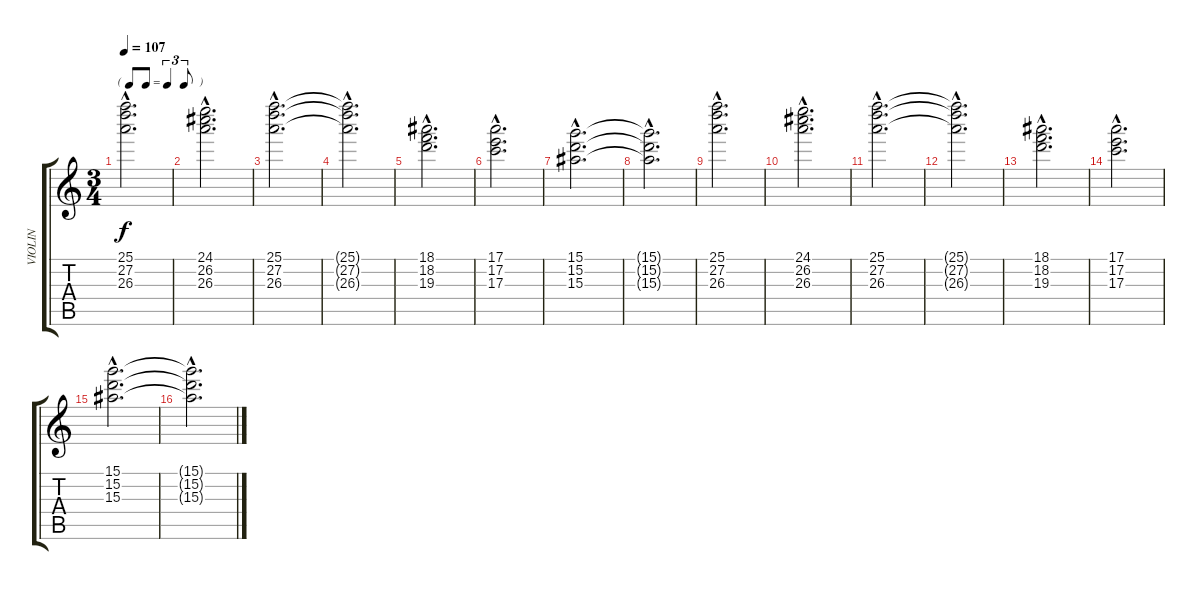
\track ("VIOLIN" "VIOLIN") {instrument electricguitarclean}
\staff {score tabs}
\tuning (E4 B3 G3 D3 A2 E2) {hide}
\ts (3 4)
\tf triplet8th
\tempo 107
\clef g2
\ks c
(25.1{hac} 27.2{hac} 26.3{hac}).2{d dy f} |
(24.1{hac} 26.2{hac} 26.3{hac}).2{d} |
(25.1{hac} 27.2{hac} 26.3{hac}).2{d} |
(25.1{hac t} 27.2{hac t} 26.3{hac t}).2{d} |
(18.1{hac} 18.2{hac} 19.3{hac}).2{d} |
(17.1{hac} 17.2{hac} 17.3{hac}).2{d} |
(15.1{hac} 15.2{hac} 15.3{hac}).2{d} |
(15.1{hac t} 15.2{hac t} 15.3{hac t}).2{d} |
(25.1{hac} 27.2{hac} 26.3{hac}).2{d} |
(24.1{hac} 26.2{hac} 26.3{hac}).2{d} |
(25.1{hac} 27.2{hac} 26.3{hac}).2{d} |
(25.1{hac t} 27.2{hac t} 26.3{hac t}).2{d} |
(18.1{hac} 18.2{hac} 19.3{hac}).2{d} |
(17.1{hac} 17.2{hac} 17.3{hac}).2{d} |
(15.1{hac} 15.2{hac} 15.3{hac}).2{d} |
(15.1{hac t} 15.2{hac t} 15.3{hac t}).2{d}
